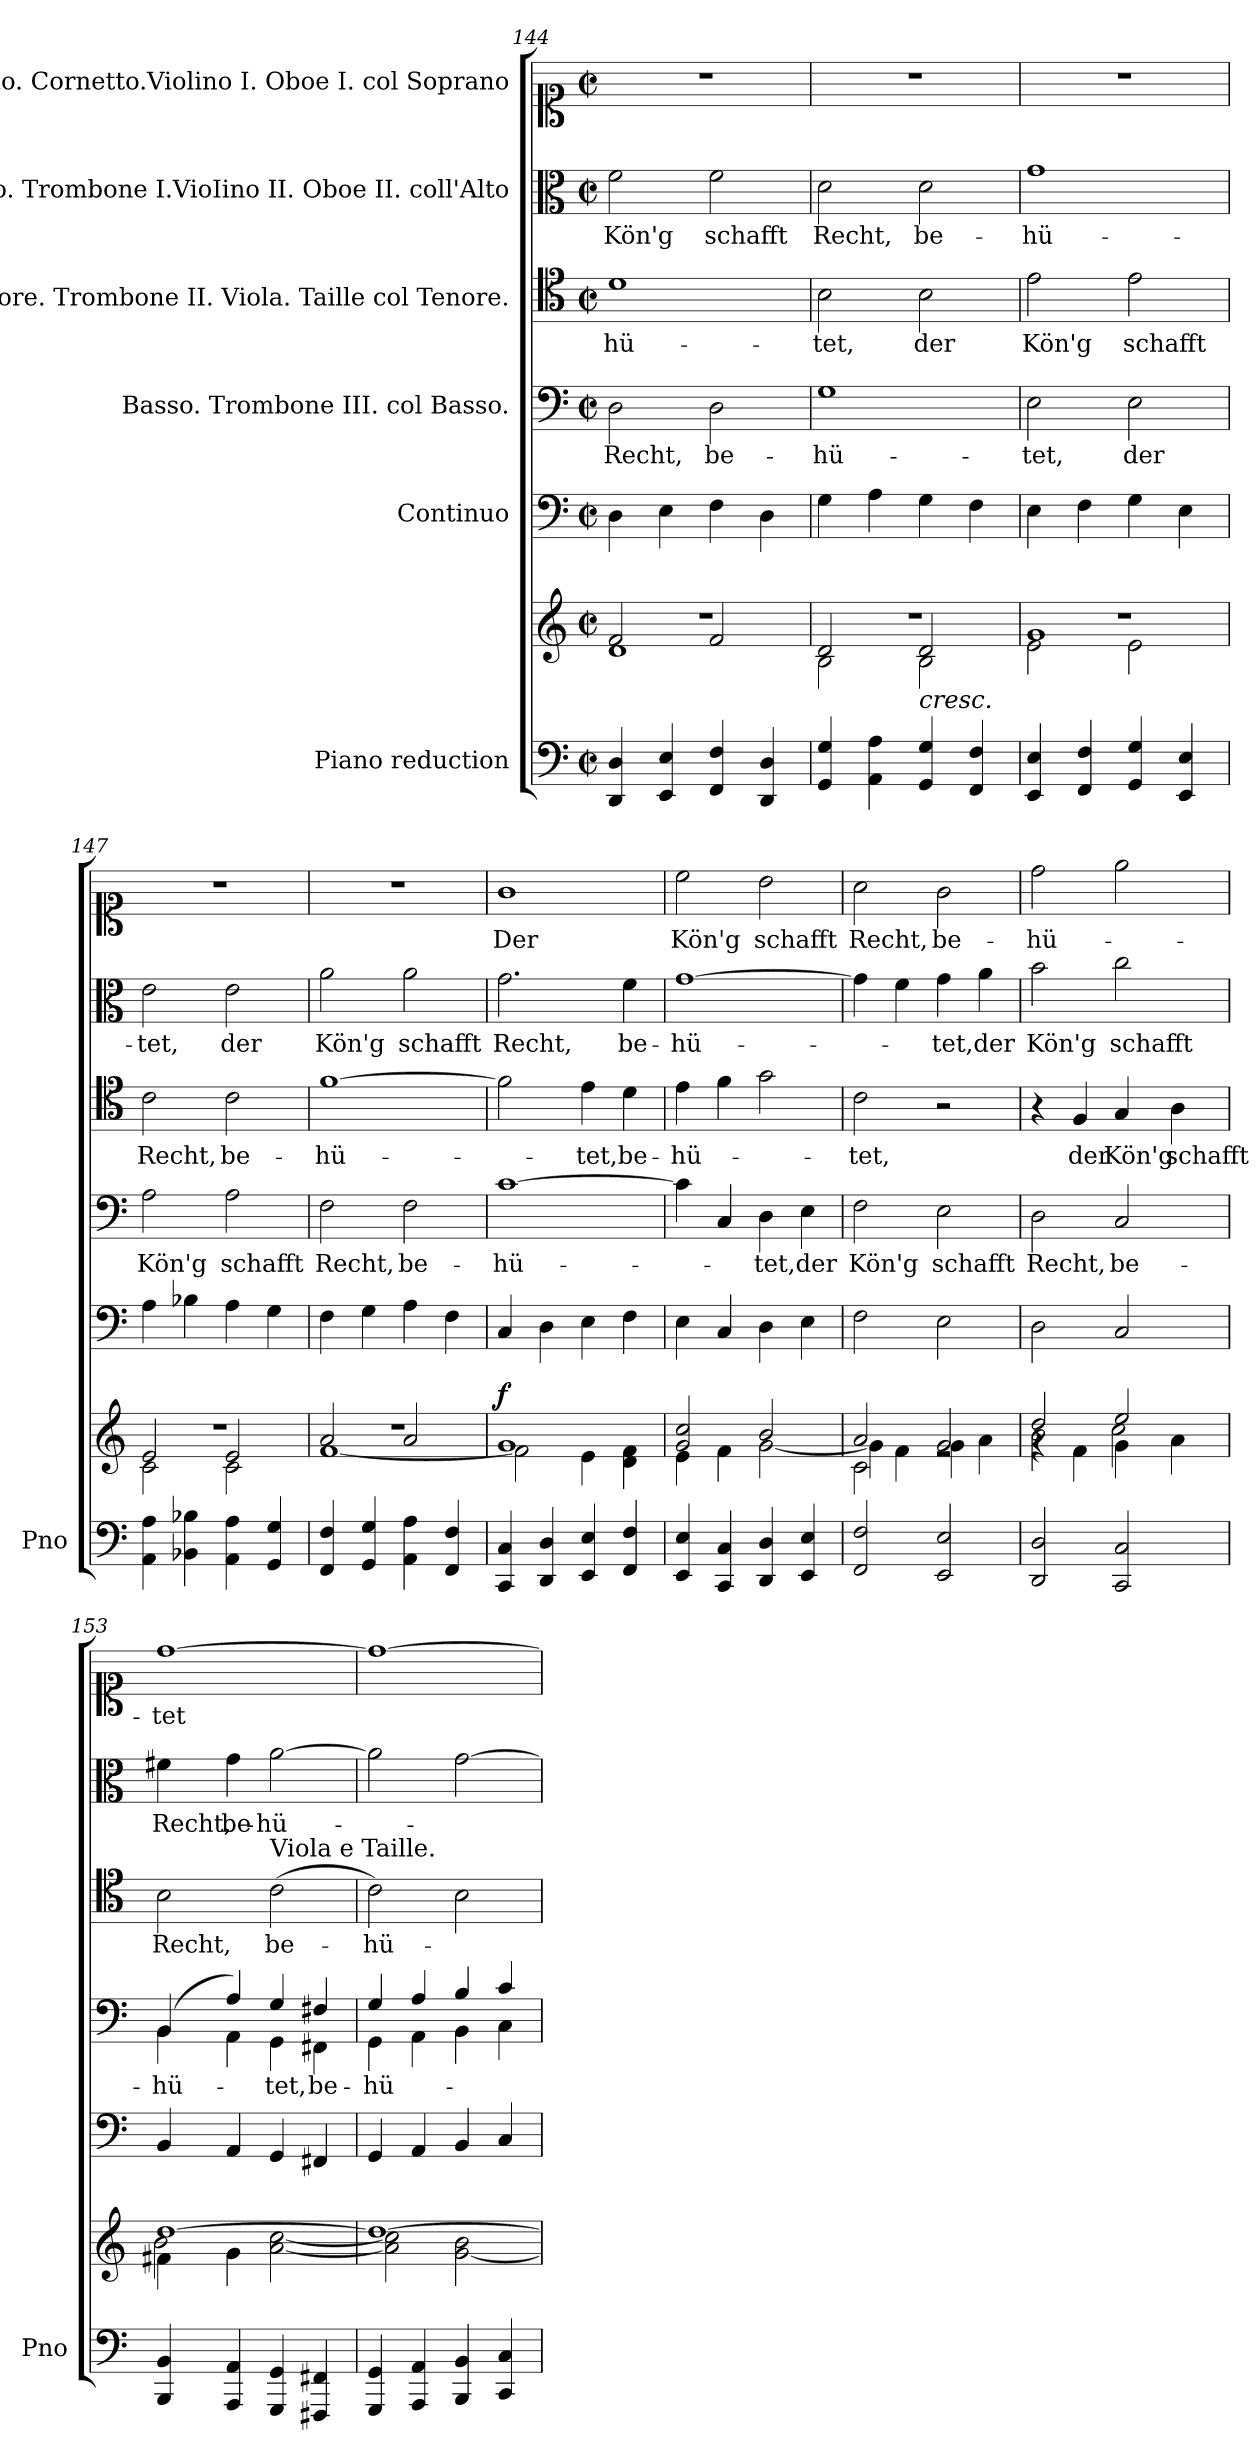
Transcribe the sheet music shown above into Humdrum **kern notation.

**kern	**kern	**dynam	**kern	**kern	**text	**kern	**text	**kern	**text	**kern	**text
*part6	*part6	*part6	*part5	*part4	*part4	*part3	*part3	*part2	*part2	*part1	*part1
*staff7	*staff6	*staff6/7	*staff5	*staff4	*staff4	*staff3	*staff3	*staff2	*staff2	*staff1	*staff1
*I"Piano reduction	*	*	*I"Continuo	*I"Basso. Trombone III. col Basso.	*	*I"Tenore.  Trombone II. Viola. Taille col Tenore.	*	*I"Alto. Trombone I.VioIino II. Oboe II. coll'Alto	*	*I"Soprano. Cornetto.Violino I. Oboe I. col Soprano	*
*I'Pno	*	*	*	*	*	*	*	*	*	*	*
*clefF4	*clefG2	*	*clefF4	*clefF4	*	*clefC4	*	*clefC3	*	*clefC1	*
*k[]	*k[]	*	*k[]	*k[]	*	*k[]	*	*k[]	*	*k[]	*
*M2/2	*M2/2	*	*M2/2	*M2/2	*	*M2/2	*	*M2/2	*	*M2/2	*
*met(c|)	*met(c|)	*	*met(c|)	*met(c|)	*	*met(c|)	*	*met(c|)	*	*met(c|)	*
=144	=144	=144	=144	=144	=144	=144	=144	=144	=144	=144	=144
*	*^	*	*	*	*	*	*	*	*	*	*
*	*	*^	*	*	*	*	*	*	*	*	*	*
!	!	!	!	!	!	!	!LO:LY:b	!	!LO:LY:b	!	!LO:LY:b	!	!
4DD/ 4D/	1r	1d	2f/	.	4D\	2D\	Recht,	1d	-hü-	2f\	Kön'g	1r	.
4EE/ 4E/	.	.	.	.	4E\	.	.	.	.	.	.	.	.
!	!	!	!	!	!	!	!LO:LY:b	!	!	!	!LO:LY:b	!	!
4FF/ 4F/	.	.	2f/	.	4F\	2D\	be-	.	.	2f\	schafft	.	.
4DD/ 4D/	.	.	.	.	4D\	.	.	.	.	.	.	.	.
=145	=145	=145	=145	=145	=145	=145	=145	=145	=145	=145	=145	=145	=145
!	!	!	!	!	!	!	!LO:LY:b	!	!LO:LY:b	!	!LO:LY:b	!	!
4GG/ 4G/	1r	2B\	2d/	.	4G\	1G	-hü-	2B\	-tet,	2d\	Recht,	1r	.
4AA\ 4A\	.	.	.	.	4A\	.	.	.	.	.	.	.	.
!	!	!	!	!LO:HP:b	!	!	!	!	!LO:LY:b	!	!LO:LY:b	!	!
4GG/ 4G/	.	2B\	2d/	<	4G\	.	.	2B\	der	2d\	be-	.	.
4FF/ 4F/	.	.	.	.	4F\	.	.	.	.	.	.	.	.
=146	=146	=146	=146	=146	=146	=146	=146	=146	=146	=146	=146	=146	=146
!	!	!	!	!	!	!	!LO:LY:b	!	!LO:LY:b	!	!LO:LY:b	!	!
4EE/ 4E/	1r	2e\	1g	.	4E\	2E\	-tet,	2e\	Kön'g	1g	-hü-	1r	.
4FF/ 4F/	.	.	.	.	4F\	.	.	.	.	.	.	.	.
!	!	!	!	!	!	!	!LO:LY:b	!	!LO:LY:b	!	!	!	!
4GG/ 4G/	.	2e\	.	.	4G\	2E\	der	2e\	schafft	.	.	.	.
4EE/ 4E/	.	.	.	.	4E\	.	.	.	.	.	.	.	.
!!LO:PB:g=z
=147	=147	=147	=147	=147	=147	=147	=147	=147	=147	=147	=147	=147	=147
!	!	!	!	!	!	!	!LO:LY:b	!	!LO:LY:b	!	!LO:LY:b	!	!
4AA\ 4A\	1r	2c\	2e/	.	4A\	2A\	Kön'g	2c\	Recht,	2e\	-tet,	1r	.
4BB-X\ 4B-X\	.	.	.	.	4B-X\	.	.	.	.	.	.	.	.
!	!	!	!	!	!	!	!LO:LY:b	!	!LO:LY:b	!	!LO:LY:b	!	!
4AA\ 4A\	.	2c\	2e/	.	4A\	2A\	schafft	2c\	be-	2e\	der	.	.
4GG/ 4G/	.	.	.	.	4G\	.	.	.	.	.	.	.	.
=148	=148	=148	=148	=148	=148	=148	=148	=148	=148	=148	=148	=148	=148
!	!	!	!	!	!	!	!LO:LY:b	!	!LO:LY:b	!	!LO:LY:b	!	!
4FF/ 4F/	1r	[1f	2a/	.	4F\	2F\	Recht,	[1f	-hü-	2a\	Kön'g	1r	.
4GG/ 4G/	.	.	.	.	4G\	.	.	.	.	.	.	.	.
!	!	!	!	!	!	!	!LO:LY:b	!	!	!	!LO:LY:b	!	!
4AA\ 4A\	.	.	2a/	.	4A\	2F\	be-	.	.	2a\	schafft	.	.
4FF/ 4F/	.	.	.	.	4F\	.	.	.	.	.	.	.	.
*	*	*v	*v	*	*	*	*	*	*	*	*	*	*
=149	=149	=149	=149	=149	=149	=149	=149	=149	=149	=149	=149	=149
!	!	!	!LO:DY:a	!	!	!LO:LY:b	!	!	!	!LO:LY:b	!	!LO:LY:b
4CC/ 4C/	1g	2f\]	f	4C/	[1c	-hü-	2f\]	.	2.g\	Recht,	1g	Der
4DD/ 4D/	.	.	.	4D\	.	.	.	.	.	.	.	.
!	!	!	!	!	!	!	!	!LO:LY:b	!	!	!	!
4EE/ 4E/	.	4e\	.	4E\	.	.	4e\	-tet,	.	.	.	.
!	!	!	!	!	!	!	!	!LO:LY:b	!	!LO:LY:b	!	!
4FF/ 4F/	.	4d\ 4f\	.	4F\	.	.	4d\	be-	4f\	be-	.	.
=150	=150	=150	=150	=150	=150	=150	=150	=150	=150	=150	=150	=150
!	!	!	!	!	!	!	!	!LO:LY:b	!	!LO:LY:b	!	!LO:LY:b
4EE/ 4E/	2g/ 2cc/	4e\	.	4E\	4c\]	.	4e\	-hü-	[1g	-hü-	2cc\	Kön'g
4CC/ 4C/	.	4f\	.	4C/	4C/	.	4f\	.	.	.	.	.
!	!	!	!	!	!	!LO:LY:b	!	!	!	!	!	!LO:LY:b
4DD/ 4D/	2b/	[2g\	.	4D\	4D\	-tet,	2g\	.	.	.	2b\	schafft
!	!	!	!	!	!	!LO:LY:b	!	!	!	!	!	!
4EE/ 4E/	.	.	.	4E\	4E\	der	.	.	.	.	.	.
=151	=151	=151	=151	=151	=151	=151	=151	=151	=151	=151	=151	=151
*	*	*^	*	*	*	*	*	*	*	*	*	*
!	!	!	!	!	!	!	!LO:LY:b	!	!LO:LY:b	!	!	!	!LO:LY:b
2FF/ 2F/	2a/	2c\	4g\]	.	2F\	2F\	Kön'g	2c\	-tet,	4g\]	.	2a\	Recht,
.	.	.	4f\	.	.	.	.	.	.	4f\	.	.	.
!	!	!	!	!	!	!	!LO:LY:b	!	!	!	!LO:LY:b	!	!LO:LY:b
2EE/ 2E/	2g/	2re	4g\	.	2E\	2E\	schafft	2r	.	4g\	tet,	2g\	be-
!	!	!	!	!	!	!	!	!	!	!	!LO:LY:b	!	!
.	.	.	4a\	.	.	.	.	.	.	4a\	der	.	.
=152	=152	=152	=152	=152	=152	=152	=152	=152	=152	=152	=152	=152	=152
!	!	!	!	!	!	!	!LO:LY:b	!	!	!	!LO:LY:b	!	!LO:LY:b
2DD/ 2D/	2dd/	4rg	2b\	.	2D\	2D\	Recht,	4r	.	2b\	Kön'g	2dd\	-hü-
!	!	!	!	!	!	!	!	!	!LO:LY:b	!	!	!	!
.	.	4f\	.	.	.	.	.	4F/	der	.	.	.	.
!	!	!	!	!	!	!	!LO:LY:b	!	!LO:LY:b	!	!LO:LY:b	!	!
2CC/ 2C/	2ee/	4g\	2cc\	.	2C/	2C/	be-	4G/	Kön'g	2cc\	schafft	2ee\	.
!	!	!	!	!	!	!	!	!	!LO:LY:b	!	!	!	!
.	.	4a\	.	.	.	.	.	4A\	schafft	.	.	.	.
*	*v	*v	*v	*	*	*	*	*	*	*	*	*	*
.	.	[	.	.	.	.	.	.	.	.	.
=153	=153	=153	=153	=153	=153	=153	=153	=153	=153	=153	=153
*	*^	*	*	*	*	*	*	*	*	*	*
*	*	*^	*	*	*	*	*	*	*	*	*	*
!	!	!	!	!	!	!LO:TX:b:t=Tromb.	!	!	!	!	!	!	!
!	!	!	!	!	!	!	!LO:LY:b	!	!LO:LY:b	!	!LO:LY:b	!	!LO:LY:b
*	*	*	*	*	*	*^	*	*	*	*	*	*	*
4BBB/ 4BB/	[1dd	4f#X\	2b\	.	4BB/	(>4BB/	4BB!\	-hü-	2B\	Recht,	4f#X\	Recht,	[1dd	-tet
!	!	!	!	!	!	!	!	!	!	!	!	!LO:LY:b	!	!
4AAA/ 4AA/	.	4g\	.	.	4AA/	4A/)	4AA!\	.	.	.	4g\	be-	.	.
!	!	!	!	!	!	!	!	!	!LO:TX:a:t=Viola e Taille.	!	!	!	!	!
!	!	!	!	!	!	!	!	!LO:LY:b	!	!LO:LY:b	!	!LO:LY:b	!	!
4GGG/ 4GG/	.	[2a\ [2cc\	2ryy	.	4GG/	4G/	4GG!\	tet,	(>2c\	be-	[2a\	-hü-	.	.
!	!	!	!	!	!	!	!	!LO:LY:b	!	!	!	!	!	!
4FFF#X/ 4FF#X/	.	.	.	.	4FF#X/	4F#X/	4FF#X!\	be-	.	.	.	.	.	.
*	*	*v	*v	*	*	*	*	*	*	*	*	*	*	*
!!LO:LB:g=z
=154	=154	=154	=154	=154	=154	=154	=154	=154	=154	=154	=154	=154	=154
!	!	!	!	!	!	!	!LO:LY:b	!	!LO:LY:b	!	!	!	!
4GGG/ 4GG/	1dd_	2a\] 2cc\]	.	4GG/	4G/	4GG!\	-hü-	2c\)	-hü-	2a\]	.	1dd_	.
4AAA/ 4AA/	.	.	.	4AA/	4A/	4AA!\	.	.	.	.	.	.	.
4BBB/ 4BB/	.	[2g\ 2b\	.	4BB/	4B/	4BB!\	.	2B\	.	[2g\	.	.	.
4CC/ 4C/	.	.	.	4C/	4c/	4C!\	.	.	.	.	.	.	.
*	*v	*v	*	*	*v	*v	*	*	*	*	*	*	*
=	=	=	=	=	=	=	=	=	=	=	=
*-	*-	*-	*-	*-	*-	*-	*-	*-	*-	*-	*-
